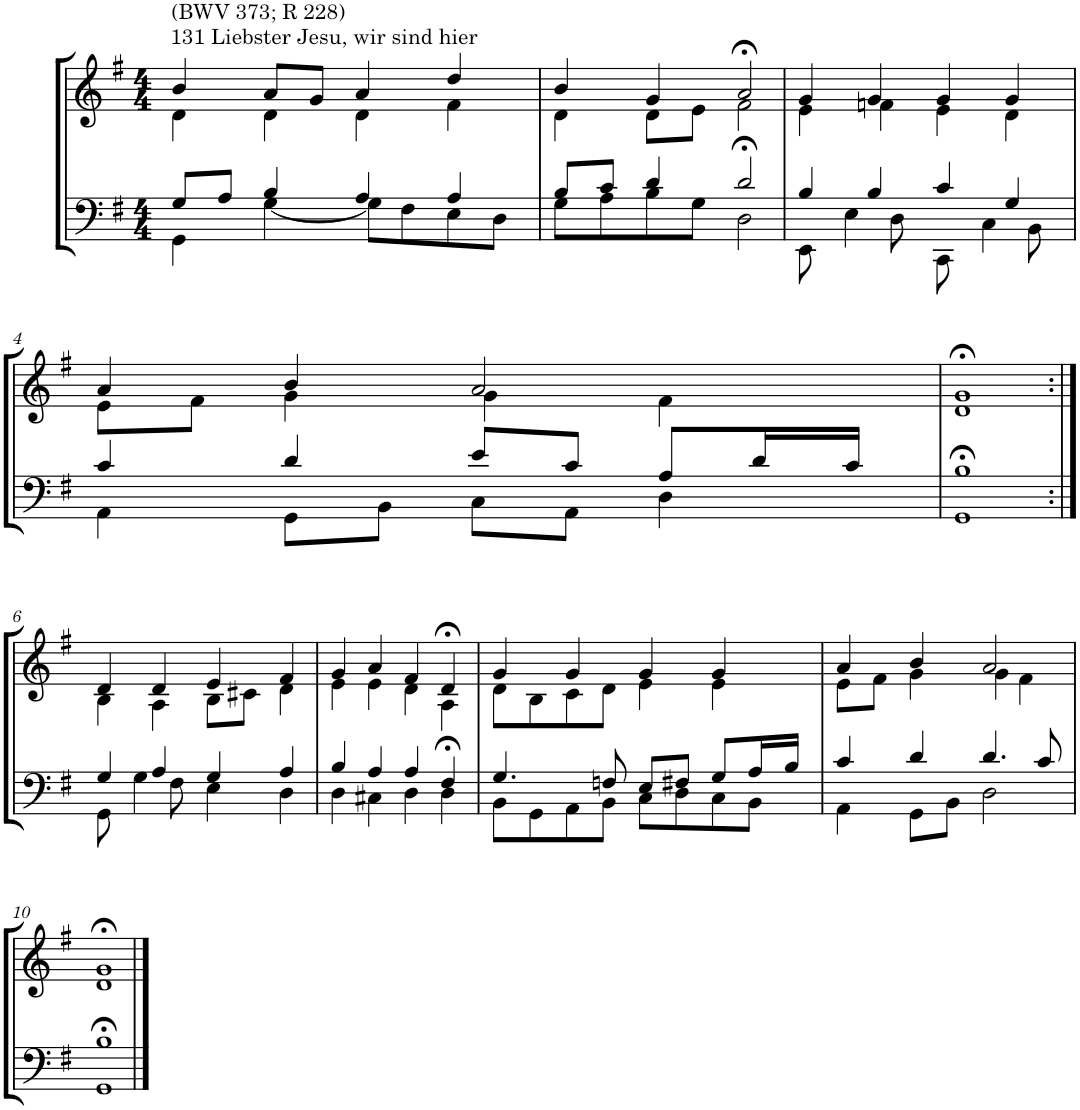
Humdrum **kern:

**kern	**kern
*part2	*part1
*staff2	*staff1
*I"Tenor/Baß	*I"Sopran/Alt
*clefF4	*clefG2
*k[f#]	*k[f#]
*M4/4	*M4/4
=1	=1
*^	*^
!	!	!LO:TX:a:t=131 Liebster Jesu, wir sind hier	!
!	!	!LO:TX:a:t=(BWV 373; R 228)	!
8G/L	4GG\	4b/	4d\
8A/J	.	.	.
4B/	[4G\	8a/L	4d\
.	.	8g/J	.
4A/	8G\L]	4a/	4d\
.	8F#\	.	.
4A/	8E\	4dd/	4f#\
.	8D\J	.	.
=2	=2	=2	=2
8B/L	8G\L	4b/	4d\
8c/J	8A\	.	.
4d/	8B\	4g/	8d\L
.	8G\J	.	8e\J
2d/	2D>\	2a>/	2f#\
=3	=3	=3	=3
4B/	8EE\	4g/	4e\
.	4E\	.	.
4B/	.	4g/	4fn\
.	8D\	.	.
4c/	8CC\	4g/	4e\
.	4C\	.	.
4G/	.	4g/	4d\
.	8BB\	.	.
!!LO:LB:g=z	!!
=4	=4	=4	=4
4c/	4AA\	4a/	8e\L
.	.	.	8f#\J
4d/	8GG\L	4b/	4g\
.	8BB\J	.	.
8e/L	8C\L	2a/	4g\
8c/J	8AA\J	.	.
8A/L	4D\	.	4f#\
16d/L	.	.	.
16c/JJ	.	.	.
=5	=5	=5	=5
1B	1GG>	1g>	1d
!!LO:LB:g=z	!!
=6:|!	=6:|!	=6:|!	=6:|!
4G/	8GG\	4d/	4B\
.	4G\	.	.
4A/	.	4d/	4A\
.	8F#\	.	.
4G/	4E\	4e/	8B\L
.	.	.	8c#X\J
4A/	4D\	4f#/	4d\
=7	=7	=7	=7
4B/	4D\	4g/	4e\
4A/	4C#X\	4a/	4e\
4A/	4D\	4f#/	4d\
4F#/	4D>\	4d>/	4A\
=8	=8	=8	=8
4.G/	8BB\L	4g/	8d\L
.	8GG\	.	8B\
.	8AA\	4g/	8c\
8Fn/	8BB\J	.	8d\J
8E/L	8C\L	4g/	4e\
8F#X/J	8D\	.	.
8G/L	8C\	4g/	4e\
16A/L	8BB\J	.	.
16B/JJ	.	.	.
=9	=9	=9	=9
4c/	4AA\	4a/	8e\L
.	.	.	8f#\J
4d/	8GG\L	4b/	4g\
.	8BB\J	.	.
4.d/	2D\	2a/	4g\
.	.	.	4f#\
8c/	.	.	.
!!LO:LB:g=z	!!
=10	=10	=10	=10
1B	1GG>	1g>	1d
*v	*v	*	*
*	*v	*v
==	==
*-	*-
